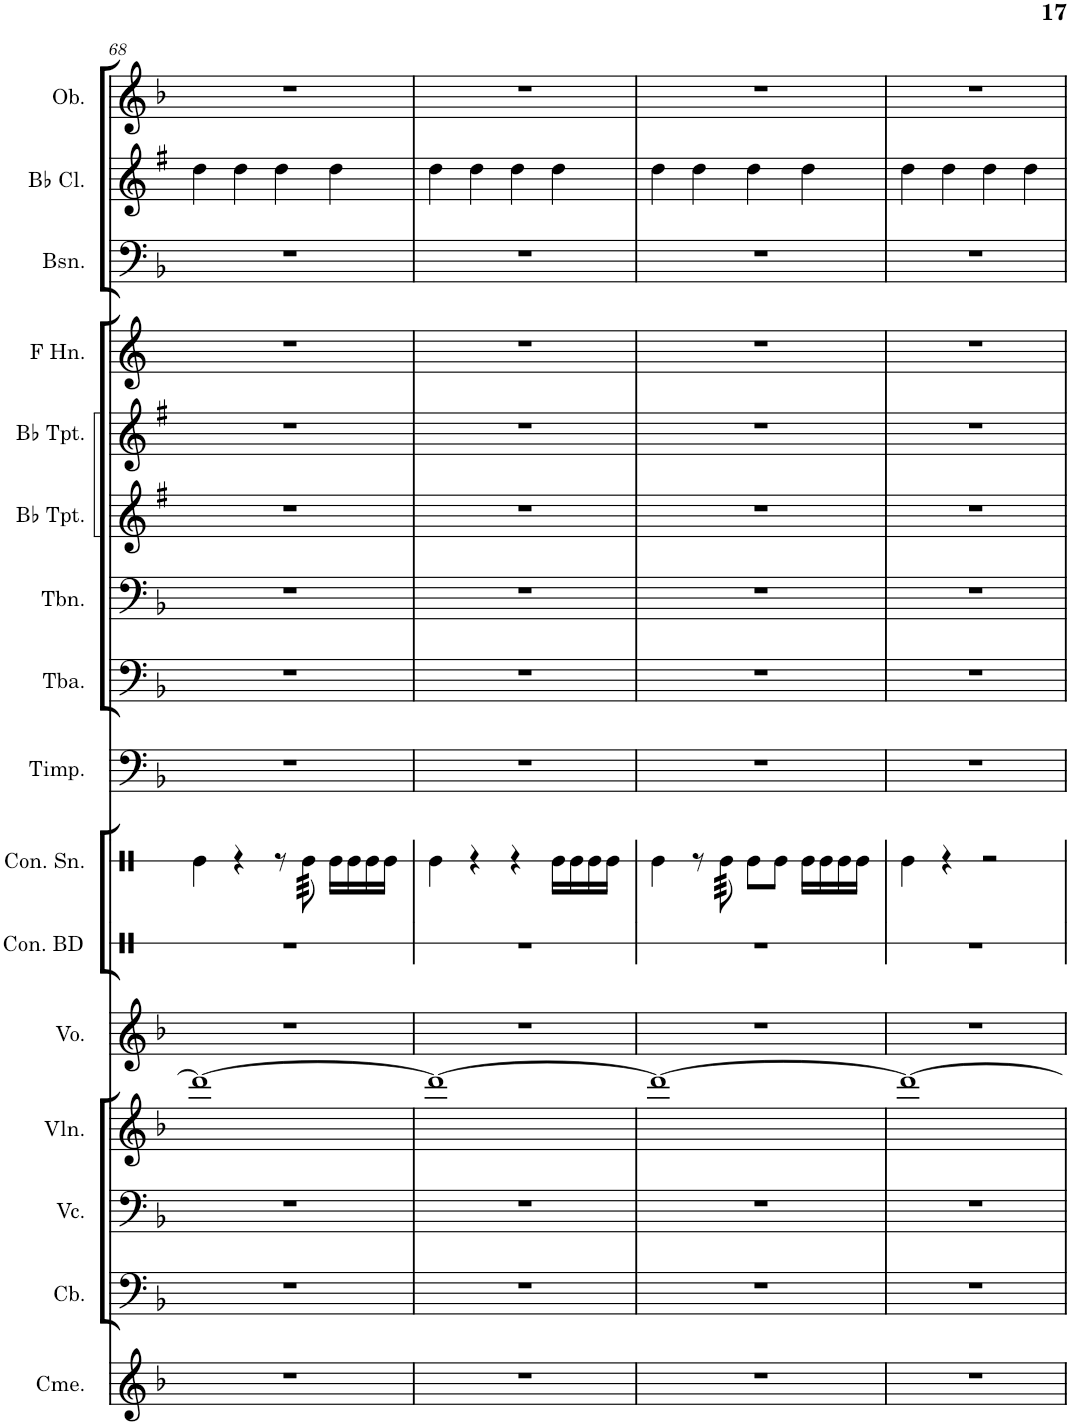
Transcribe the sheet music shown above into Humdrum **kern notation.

**kern	**kern	**kern	**kern	**kern	**kern	**kern	**kern	**kern	**kern	**kern	**kern	**kern	**kern	**kern	**kern
*part16	*part15	*part14	*part13	*part12	*part11	*part10	*part9	*part8	*part7	*part6	*part5	*part4	*part3	*part2	*part1
*staff16	*staff15	*staff14	*staff13	*staff12	*staff11	*staff10	*staff9	*staff8	*staff7	*staff6	*staff5	*staff4	*staff3	*staff2	*staff1
*I"Chimes	*I"Contrabass	*I"Violoncello	*I"Violin	*I"Voice	*I"Concert Bass Drum	*I"Concert Snare Drum	*I"Timpani	*I"Tuba	*I"Trombone	*I"Bb Trumpet	*I"Bb Trumpet	*I"Horn in F	*I"Bassoon	*I"Bb Clarinet	*I"Oboe
*I'Cme.	*I'Cb.	*I'Vc.	*I'Vln.	*I'Vo.	*I'Con. BD	*I'Con. Sn.	*I'Timp.	*I'Tba.	*I'Tbn.	*I'Bb Tpt.	*I'Bb Tpt.	*	*I'Bsn.	*I'Bb Cl.	*I'Ob.
!!LO:PB:g=z
*clefG2	*clefF4	*clefF4	*clefG2	*clefG2	*clefX	*clefX	*clefF4	*clefF4	*clefF4	*clefG2	*clefG2	*clefG2	*clefF4	*clefG2	*clefG2
*	*Trd7c12	*	*	*	*	*	*	*	*	*Trd1c2	*Trd1c2	*Trd4c7	*	*Trd1c2	*
*k[b-]	*k[b-]	*k[b-]	*k[b-]	*k[b-]	*k[]	*k[]	*k[b-]	*k[b-]	*k[b-]	*k[f#]	*k[f#]	*k[]	*k[b-]	*k[f#]	*k[b-]
*M4/4	*M4/4	*M4/4	*M4/4	*M4/4	*M4/4	*M4/4	*M4/4	*M4/4	*M4/4	*M4/4	*M4/4	*M4/4	*M4/4	*M4/4	*M4/4
=68	=68	=68	=68	=68	=68	=68	=68	=68	=68	=68	=68	=68	=68	=68	=68
1r	1r	1r	1ddd_	1r	1r	4Re\	1r	1r	1r	1r	1r	1r	1r	4dd\	1r
.	.	.	.	.	.	4r	.	.	.	.	.	.	.	4dd\	.
.	.	.	.	.	.	8r	.	.	.	.	.	.	.	4dd\	.
*	*	*	*	*	*	*tremolo	*	*	*	*	*	*	*	*	*
.	.	.	.	.	.	64Re\	.	.	.	.	.	.	.	.	.
.	.	.	.	.	.	64Re\	.	.	.	.	.	.	.	.	.
.	.	.	.	.	.	64Re\	.	.	.	.	.	.	.	.	.
.	.	.	.	.	.	64Re\	.	.	.	.	.	.	.	.	.
.	.	.	.	.	.	64Re\	.	.	.	.	.	.	.	.	.
.	.	.	.	.	.	64Re\	.	.	.	.	.	.	.	.	.
.	.	.	.	.	.	64Re\	.	.	.	.	.	.	.	.	.
.	.	.	.	.	.	64Re\	.	.	.	.	.	.	.	.	.
*	*	*	*	*	*	*Xtremolo	*	*	*	*	*	*	*	*	*
.	.	.	.	.	.	16Re\LL	.	.	.	.	.	.	.	4dd\	.
.	.	.	.	.	.	16Re\	.	.	.	.	.	.	.	.	.
.	.	.	.	.	.	16Re\	.	.	.	.	.	.	.	.	.
.	.	.	.	.	.	16Re\JJ	.	.	.	.	.	.	.	.	.
=69	=69	=69	=69	=69	=69	=69	=69	=69	=69	=69	=69	=69	=69	=69	=69
1r	1r	1r	1ddd_	1r	1r	4Re\	1r	1r	1r	1r	1r	1r	1r	4dd\	1r
.	.	.	.	.	.	4r	.	.	.	.	.	.	.	4dd\	.
.	.	.	.	.	.	4r	.	.	.	.	.	.	.	4dd\	.
.	.	.	.	.	.	16Re\LL	.	.	.	.	.	.	.	4dd\	.
.	.	.	.	.	.	16Re\	.	.	.	.	.	.	.	.	.
.	.	.	.	.	.	16Re\	.	.	.	.	.	.	.	.	.
.	.	.	.	.	.	16Re\JJ	.	.	.	.	.	.	.	.	.
=70	=70	=70	=70	=70	=70	=70	=70	=70	=70	=70	=70	=70	=70	=70	=70
1r	1r	1r	1ddd_	1r	1r	4Re\	1r	1r	1r	1r	1r	1r	1r	4dd\	1r
.	.	.	.	.	.	8r	.	.	.	.	.	.	.	4dd\	.
*	*	*	*	*	*	*tremolo	*	*	*	*	*	*	*	*	*
.	.	.	.	.	.	64Re\	.	.	.	.	.	.	.	.	.
.	.	.	.	.	.	64Re\	.	.	.	.	.	.	.	.	.
.	.	.	.	.	.	64Re\	.	.	.	.	.	.	.	.	.
.	.	.	.	.	.	64Re\	.	.	.	.	.	.	.	.	.
.	.	.	.	.	.	64Re\	.	.	.	.	.	.	.	.	.
.	.	.	.	.	.	64Re\	.	.	.	.	.	.	.	.	.
.	.	.	.	.	.	64Re\	.	.	.	.	.	.	.	.	.
.	.	.	.	.	.	64Re\	.	.	.	.	.	.	.	.	.
*	*	*	*	*	*	*Xtremolo	*	*	*	*	*	*	*	*	*
.	.	.	.	.	.	8Re\L	.	.	.	.	.	.	.	4dd\	.
.	.	.	.	.	.	8Re\J	.	.	.	.	.	.	.	.	.
.	.	.	.	.	.	16Re\LL	.	.	.	.	.	.	.	4dd\	.
.	.	.	.	.	.	16Re\	.	.	.	.	.	.	.	.	.
.	.	.	.	.	.	16Re\	.	.	.	.	.	.	.	.	.
.	.	.	.	.	.	16Re\JJ	.	.	.	.	.	.	.	.	.
=71	=71	=71	=71	=71	=71	=71	=71	=71	=71	=71	=71	=71	=71	=71	=71
1r	1r	1r	1ddd_	1r	1r	4Re\	1r	1r	1r	1r	1r	1r	1r	4dd\	1r
.	.	.	.	.	.	4r	.	.	.	.	.	.	.	4dd\	.
.	.	.	.	.	.	2r	.	.	.	.	.	.	.	4dd\	.
.	.	.	.	.	.	.	.	.	.	.	.	.	.	4dd\	.
=	=	=	=	=	=	=	=	=	=	=	=	=	=	=	=
*-	*-	*-	*-	*-	*-	*-	*-	*-	*-	*-	*-	*-	*-	*-	*-
